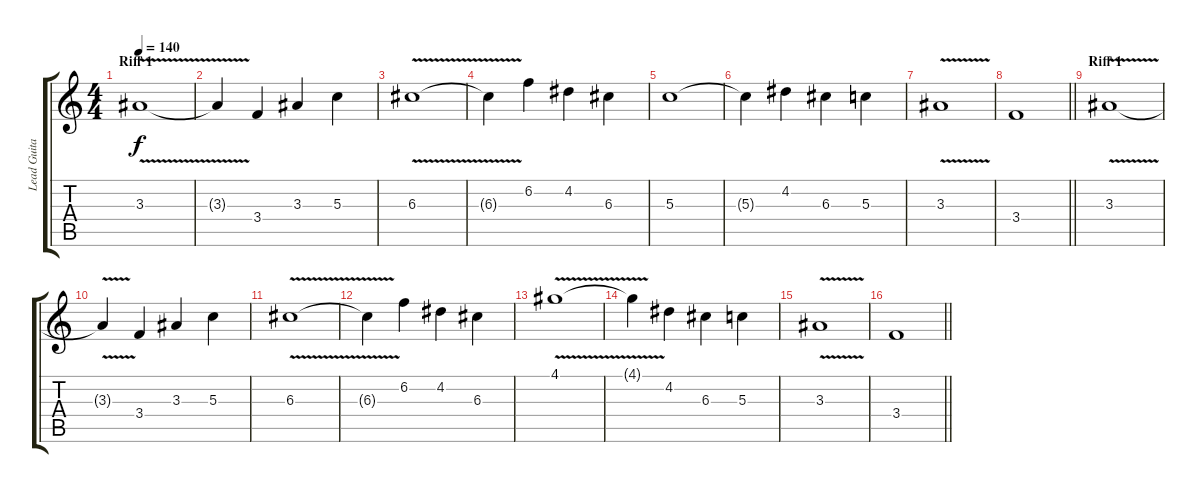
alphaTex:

\track ("Lead Guitar" "Lead Guita") {instrument distortionguitar}
\staff {score tabs}
\tuning (E4 B3 G3 D3 A2 E2) {hide}
\ts (4 4)
\section ("" "Riff 1")
\tempo 140
\clef g2
\ks c
3.3{v}.1{dy f} |
3.3{t}.4 3.4.4 3.3.4 5.3.4 |
6.3{v}.1 |
6.3{t}.4 6.2.4 4.2.4 6.3.4 |
5.3.1 |
5.3{t}.4 4.2.4 6.3.4 5.3.4 |
3.3{v}.1 |
\barLineRight lightlight
3.4.1 |
\section ("" "Riff 1")
3.3{v}.1 |
3.3{t}.4 3.4.4 3.3.4 5.3.4 |
6.3{v}.1 |
6.3{t}.4 6.2.4 4.2.4 6.3.4 |
4.1{v}.1 |
4.1{t}.4 4.2.4 6.3.4 5.3.4 |
3.3{v}.1 |
\barLineRight lightlight
3.4.1
